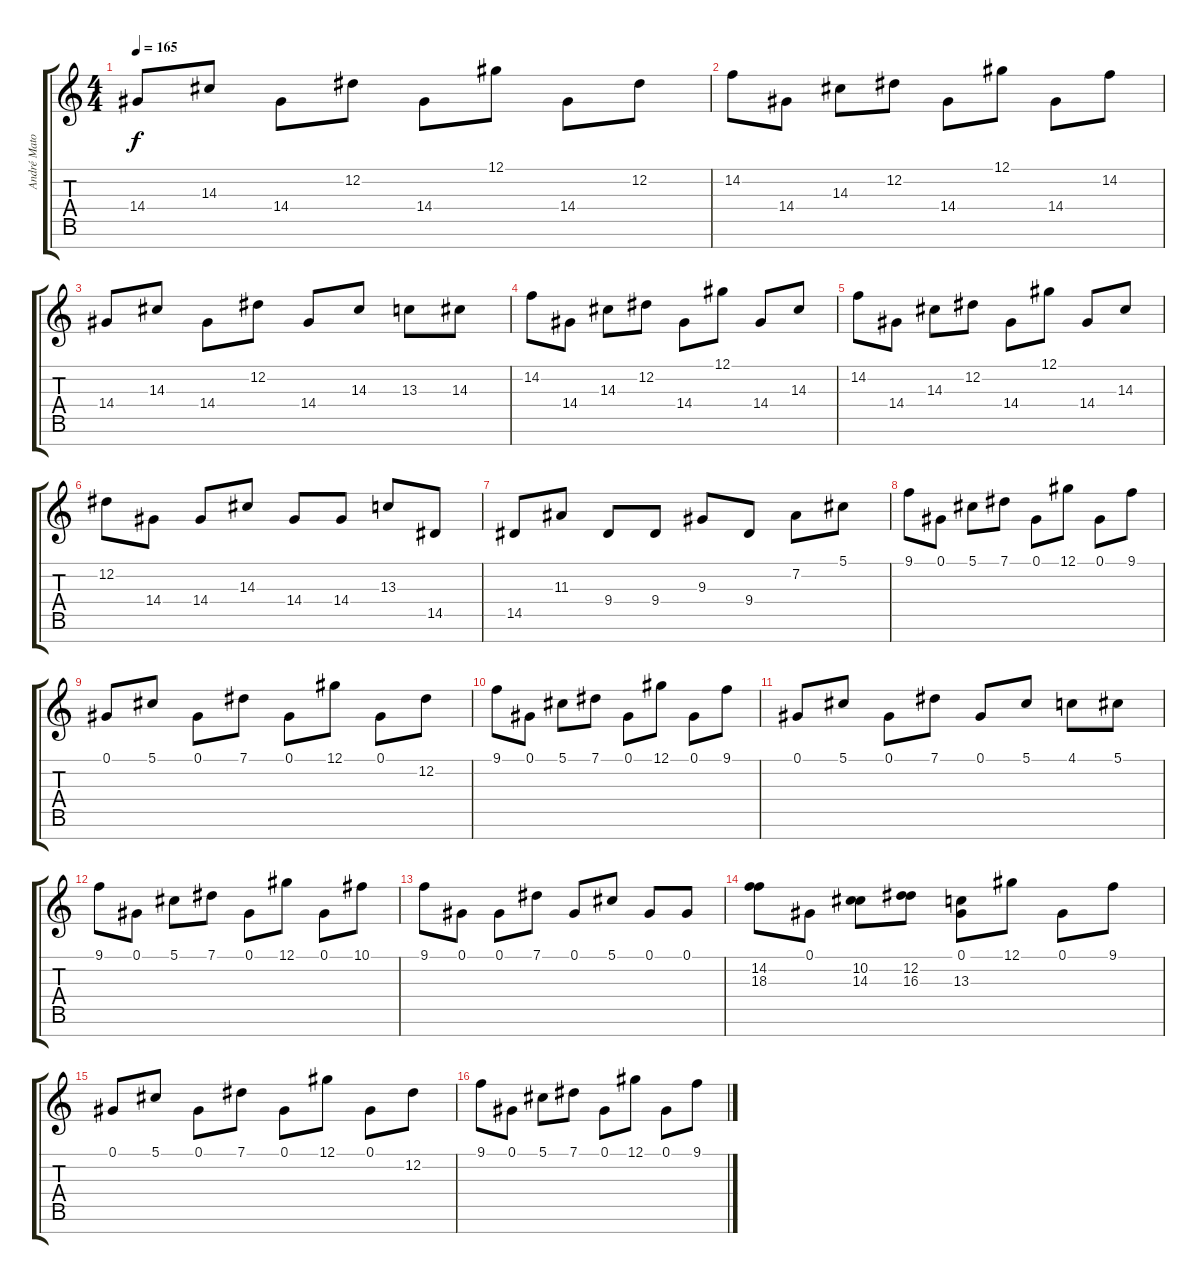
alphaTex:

\track ("André Matos - String Ensemble 1" "André Mato") {instrument stringensemble1}
\staff {score tabs}
\tuning (Ab4 Eb4 B3 Gb3 Db3 Ab2 Eb2) {hide}
\ts (4 4)
\tempo 165
\clef g2
\ks c
14.4.8{dy f} 14.3.8 14.4.8 12.2.8 14.4.8 12.1.8 14.4.8 12.2.8 |
14.2.8 14.4.8 14.3.8 12.2.8 14.4.8 12.1.8 14.4.8 14.2.8 |
14.4.8 14.3.8 14.4.8 12.2.8 14.4.8 14.3.8 13.3.8 14.3.8 |
14.2.8 14.4.8 14.3.8 12.2.8 14.4.8 12.1.8 14.4.8 14.3.8 |
14.2.8 14.4.8 14.3.8 12.2.8 14.4.8 12.1.8 14.4.8 14.3.8 |
12.2.8 14.4.8 14.4.8 14.3.8 14.4.8 14.4.8 13.3.8 14.5.8 |
14.5.8 11.3.8 9.4.8 9.4.8 9.3.8 9.4.8 7.2.8 5.1.8 |
9.1.8 0.1.8 5.1.8 7.1.8 0.1.8 12.1.8 0.1.8 9.1.8 |
0.1.8 5.1.8 0.1.8 7.1.8 0.1.8 12.1.8 0.1.8 12.2.8 |
9.1.8 0.1.8 5.1.8 7.1.8 0.1.8 12.1.8 0.1.8 9.1.8 |
0.1.8 5.1.8 0.1.8 7.1.8 0.1.8 5.1.8 4.1.8 5.1.8 |
9.1.8 0.1.8 5.1.8 7.1.8 0.1.8 12.1.8 0.1.8 10.1.8 |
9.1.8 0.1.8 0.1.8 7.1.8 0.1.8 5.1.8 0.1.8 0.1.8 |
(14.2 18.3).8 0.1.8 (10.2 14.3).8 (12.2 16.3).8 (0.1 13.3).8 12.1.8 0.1.8 9.1.8 |
0.1.8 5.1.8 0.1.8 7.1.8 0.1.8 12.1.8 0.1.8 12.2.8 |
9.1.8 0.1.8 5.1.8 7.1.8 0.1.8 12.1.8 0.1.8 9.1.8
